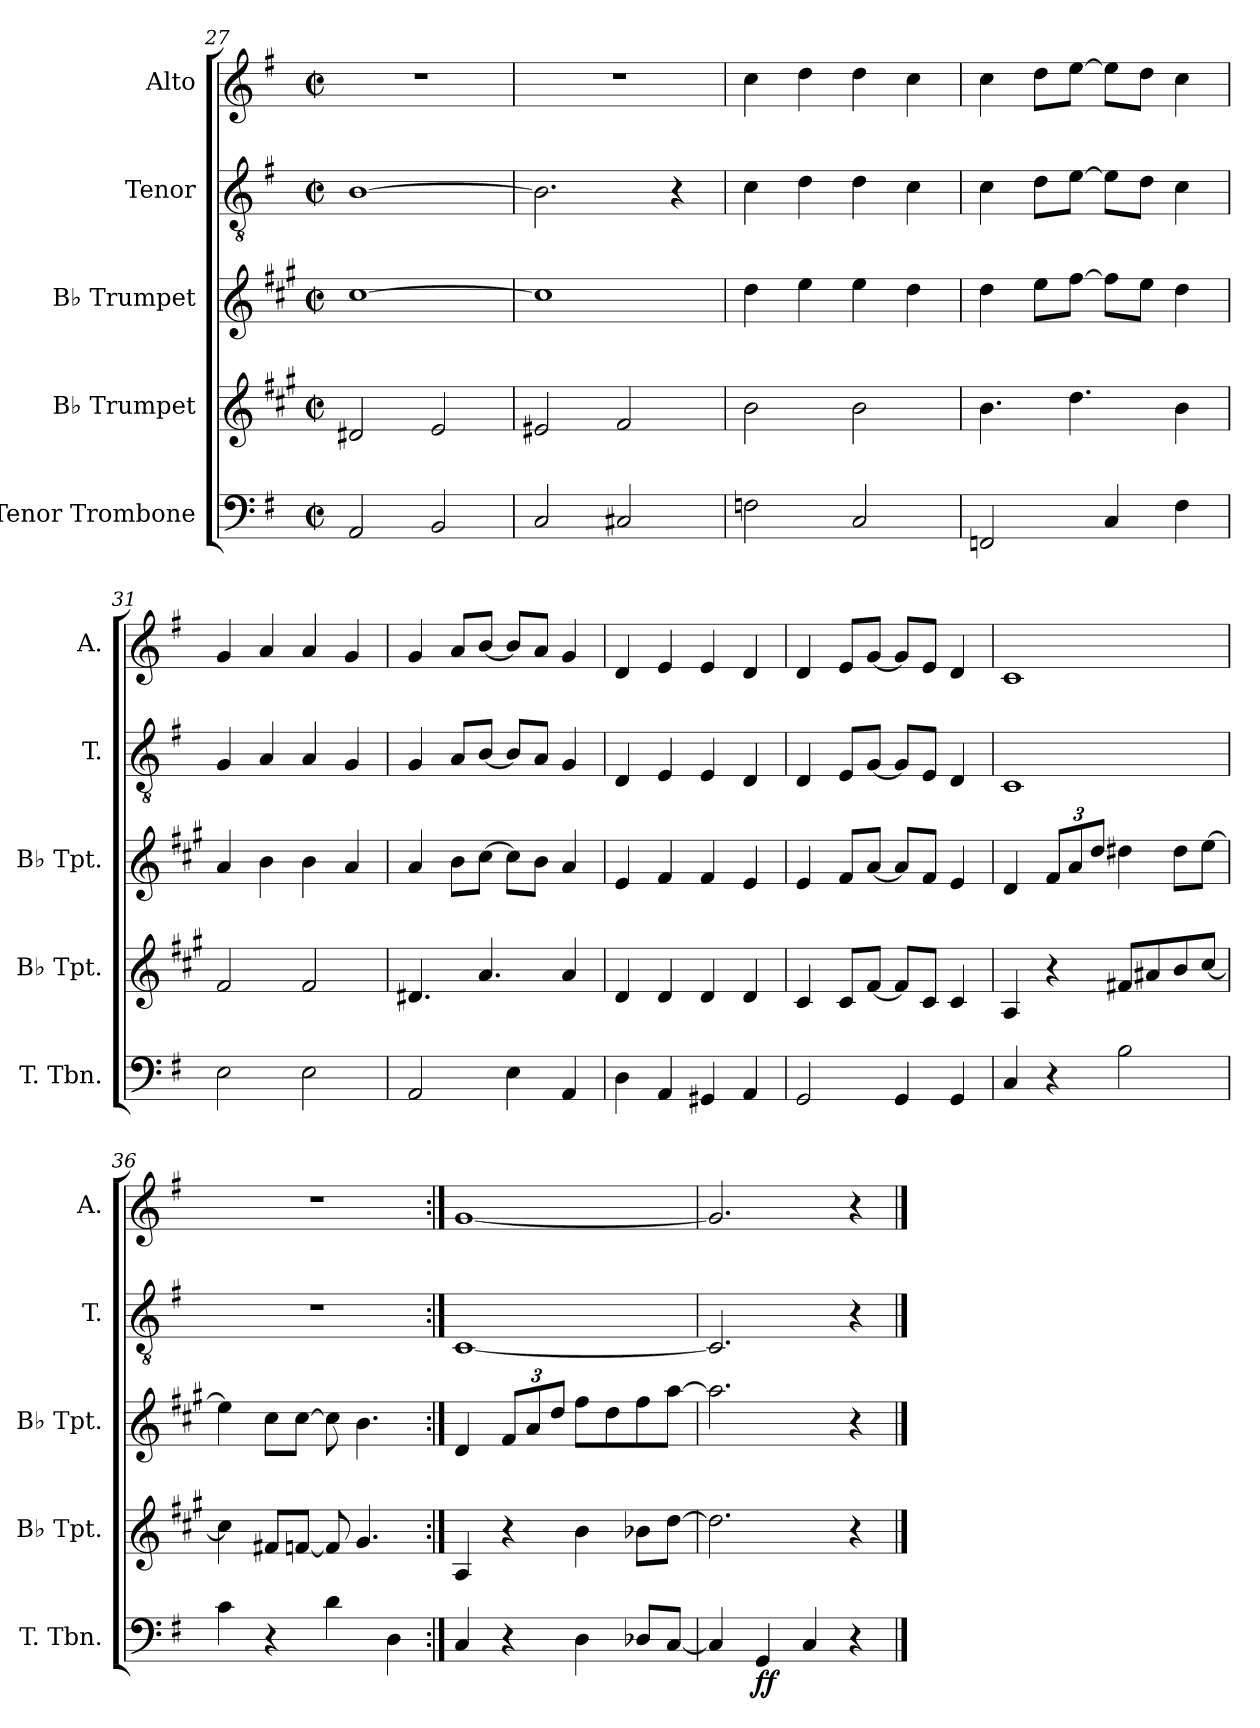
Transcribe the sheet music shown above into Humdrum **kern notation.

**kern	**dynam	**kern	**kern	**kern	**kern
*part5	*part5	*part4	*part3	*part2	*part1
*staff5	*staff5	*staff4	*staff3	*staff2	*staff1
*I"Tenor Trombone	*	*I"B♭ Trumpet	*I"B♭ Trumpet	*I"Tenor	*I"Alto
*I'T. Tbn.	*	*I'B♭ Tpt.	*I'B♭ Tpt.	*I'T.	*I'A.
*clefF4	*	*clefG2	*clefG2	*clefGv2	*clefG2
*	*	*ITrd1c2	*ITrd1c2	*	*
*k[f#]	*	*k[f#]	*k[f#]	*k[f#]	*k[f#]
*M2/2	*	*M2/2	*M2/2	*M2/2	*M2/2
*met(c|)	*	*met(c|)	*met(c|)	*met(c|)	*met(c|)
=27	=27	=27	=27	=27	=27
2AA/	.	2c#X/	[1b	[1B	1r
2BB/	.	2d/	.	.	.
=28	=28	=28	=28	=28	=28
2C/	.	2d#X/	1b]	2.B\]	1r
2C#X/	.	2e/	.	.	.
.	.	.	.	4r	.
=29	=29	=29	=29	=29	=29
2Fn\	.	2a\	4cc\	4c\	4cc\
.	.	.	4dd\	4d\	4dd\
2C/	.	2a\	4dd\	4d\	4dd\
.	.	.	4cc\	4c\	4cc\
=30	=30	=30	=30	=30	=30
2FFn/	.	4.a\	4cc\	4c\	4cc\
.	.	.	8dd\L	8d\L	8dd\L
.	.	4.cc\	[8ee\J	[8e\J	[8ee\J
4C/	.	.	8ee\L]	8e\L]	8ee\L]
.	.	.	8dd\J	8d\J	8dd\J
4F#\	.	4a\	4cc\	4c\	4cc\
!!LO:LB:g=z
=31	=31	=31	=31	=31	=31
2E\	.	2e/	4g/	4G/	4g/
.	.	.	4a\	4A/	4a/
2E\	.	2e/	4a\	4A/	4a/
.	.	.	4g/	4G/	4g/
=32	=32	=32	=32	=32	=32
2AA/	.	4.c#X/	4g/	4G/	4g/
.	.	.	8a\L	8A/L	8a/L
.	.	4.g/	[8b\J	[8B/J	[8b/J
4E\	.	.	8b\L]	8B/L]	8b/L]
.	.	.	8a\J	8A/J	8a/J
4AA/	.	4g/	4g/	4G/	4g/
=33	=33	=33	=33	=33	=33
4D\	.	4c/	4d/	4D/	4d/
4AA/	.	4c/	4e/	4E/	4e/
4GG#X/	.	4c/	4e/	4E/	4e/
4AA/	.	4c/	4d/	4D/	4d/
=34	=34	=34	=34	=34	=34
2GG/	.	4B/	4d/	4D/	4d/
.	.	8B/L	8e/L	8E/L	8e/L
.	.	[8e/J	[8g/J	[8G/J	[8g/J
4GG/	.	8e/L]	8g/L]	8G/L]	8g/L]
.	.	8B/J	8e/J	8E/J	8e/J
4GG/	.	4B/	4d/	4D/	4d/
=35	=35	=35	=35	=35	=35
4C/	.	4G/	4c/	1C	1c
*	*	*	*Xbrackettup	*	*
4r	.	4r	12e/L	.	.
.	.	.	12g/	.	.
.	.	.	12cc/J	.	.
2B\	.	8en/L	4cc#X\	.	.
.	.	8g#X/	.	.	.
.	.	8a/	8cc#\L	.	.
.	.	[8b/J	[8dd\J	.	.
!!LO:PB:g=z
=36	=36	=36	=36	=36	=36
4c\	.	4b\]	4dd\]	1r	1r
4r	.	8en/L	8b\L	.	.
.	.	[8e-X/J	[8b\J	.	.
4d\	.	8e-/]	8b\]	.	.
.	.	4.f#/	4.a\	.	.
4D\	.	.	.	.	.
=37:|!	=37:|!	=37:|!	=37:|!	=37:|!	=37:|!
4C/	.	4G/	4c/	[1C	[1g
4r	.	4r	12e/L	.	.
.	.	.	12g/	.	.
.	.	.	12cc/J	.	.
4D\	.	4a\	8ee\L	.	.
.	.	.	8cc\	.	.
8D-X/L	.	8a-X\L	8ee\	.	.
[8C/J	.	[8cc\J	[8gg\J	.	.
=38	=38	=38	=38	=38	=38
4C/]	.	2.cc\]	2.gg\]	2.C/]	2.g/]
!	!LO:DY:b	!	!	!	!
4GG/	ff	.	.	.	.
4C/	.	.	.	.	.
4r	.	4r	4r	4r	4r
==	==	==	==	==	==
*-	*-	*-	*-	*-	*-
